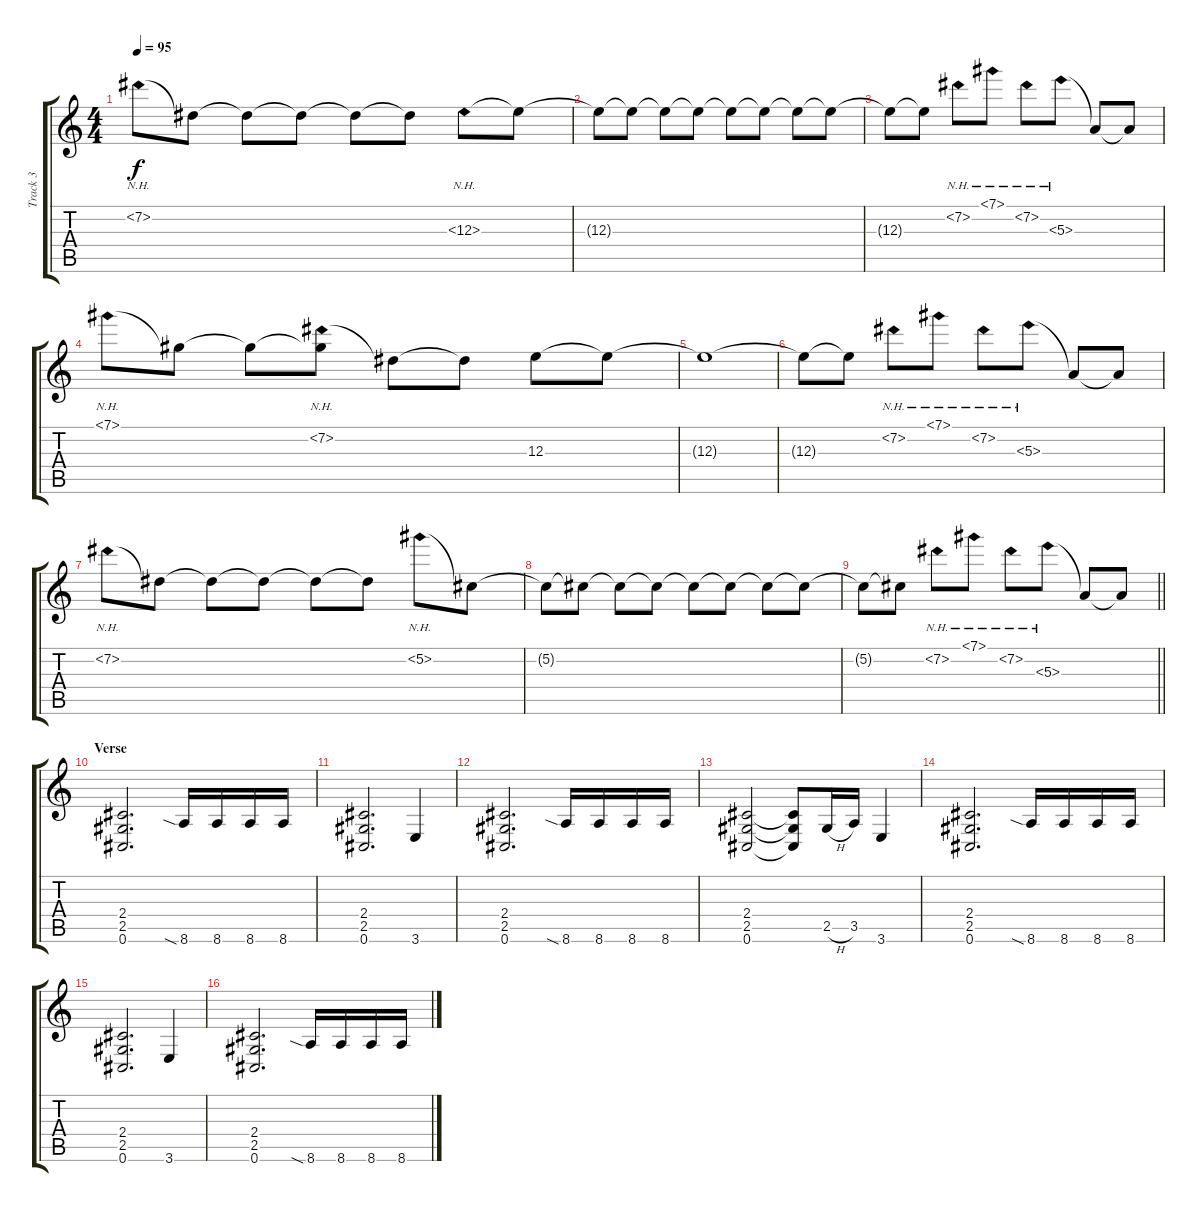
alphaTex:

\track ("Track 3" "Track 3") {instrument distortionguitar}
\staff {score tabs}
\tuning (Db4 Ab3 E3 B2 Gb2 Db2) {hide}
\ts (4 4)
\tempo 95
\clef g2
\ks c
7.2{nh}.8{dy f} 7.2{t}.8 7.2{t}.8 7.2{t}.8 7.2{t}.8 7.2{t}.8 12.3{nh}.8 12.3{t}.8 |
12.3{t}.8 12.3{t}.8 12.3{t}.8 12.3{t}.8 12.3{t}.8 12.3{t}.8 12.3{t}.8 12.3{t}.8 |
12.3{t}.8 12.3{t}.8 7.2{nh}.8 7.1{nh}.8 7.2{nh}.8 5.3{nh}.8 5.3{t}.8 5.3{t}.8 |
7.1{nh}.8 7.1{t}.8 7.1{t}.8 (7.1{t} 7.2{nh}).8 7.2{t}.8 7.2{t}.8 12.3.8 12.3{t}.8 |
12.3{t}.1 |
12.3{t}.8 12.3{t}.8 7.2{nh}.8 7.1{nh}.8 7.2{nh}.8 5.3{nh}.8 5.3{t}.8 5.3{t}.8 |
7.2{nh}.8 7.2{t}.8 7.2{t}.8 7.2{t}.8 7.2{t}.8 7.2{t}.8 5.2{nh}.8 5.2{t}.8 |
5.2{t}.8 5.2{t}.8 5.2{t}.8 5.2{t}.8 5.2{t}.8 5.2{t}.8 5.2{t}.8 5.2{t}.8 |
\barLineRight lightlight
5.2{t}.8 5.2{t}.8 7.2{nh}.8 7.1{nh}.8 7.2{nh}.8 5.3{nh}.8 5.3{t}.8 5.3{t}.8 |
\section ("" "Verse")
(2.4 2.5 0.6).2{d balance 0} 8.6{sia}.16 8.6.16 8.6.16 8.6.16 |
(2.4 2.5 0.6).2{d} 3.6.4 |
(2.4 2.5 0.6).2{d} 8.6{sia}.16 8.6.16 8.6.16 8.6.16 |
(2.4 2.5 0.6).2 (2.4{t} 2.5{t} 0.6{t}).8 2.5{h}.16 3.5.16 3.6.4 |
(2.4 2.5 0.6).2{d} 8.6{sia}.16 8.6.16 8.6.16 8.6.16 |
(2.4 2.5 0.6).2{d} 3.6.4 |
(2.4 2.5 0.6).2{d} 8.6{sia}.16 8.6.16 8.6.16 8.6.16
